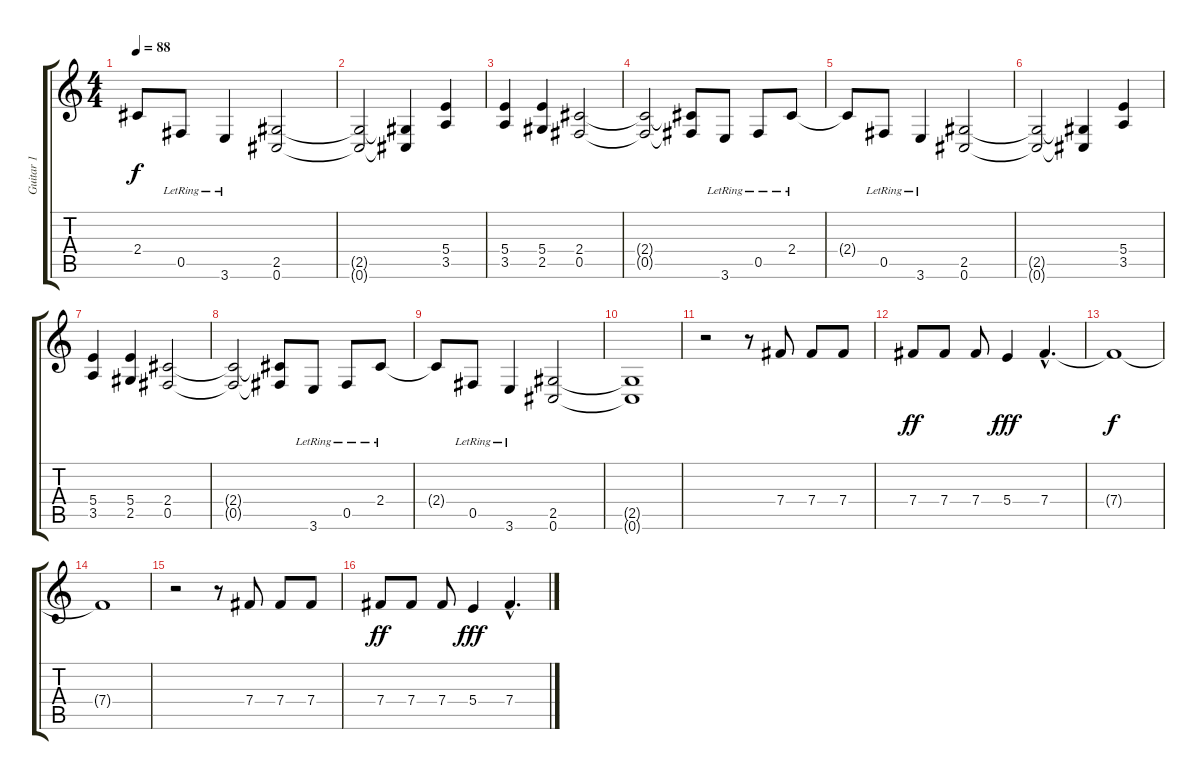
\track ("Guitar 1" "Guitar 1") {instrument electricguitarclean}
\staff {score tabs}
\tuning (Db4 Ab3 E3 B2 Gb2 Db2) {hide}
\ts (4 4)
\tempo 88
\clef g2
\ks c
2.4{t}.8{dy f} 0.5{lr}.8 3.6{lr}.4 (2.5 0.6).2 |
(2.5{t} 0.6{t}).2 (2.5{t} 0.6{t}).4 (5.4 3.5).4 |
(5.4 3.5).4 (5.4 2.5).4 (2.4 0.5).2 |
(2.4{t} 0.5{t}).2 (2.4{t} 0.5{t}).8 3.6{lr}.8 0.5{lr}.8 2.4{lr}.8 |
2.4{t}.8 0.5{lr}.8 3.6{lr}.4 (2.5 0.6).2 |
(2.5{t} 0.6{t}).2 (2.5{t} 0.6{t}).4 (5.4 3.5).4 |
(5.4 3.5).4 (5.4 2.5).4 (2.4 0.5).2 |
(2.4{t} 0.5{t}).2 (2.4{t} 0.5{t}).8 3.6{lr}.8 0.5{lr}.8 2.4{lr}.8 |
2.4{t}.8 0.5{lr}.8 3.6{lr}.4 (2.5 0.6).2 |
(2.5{t} 0.6{t}).1 |
r.2 r.8 7.4.8 7.4.8 7.4.8 |
7.4.8{dy ff} 7.4.8 7.4.8 5.4.4{dy fff} 7.4{hac}.4{d} |
7.4{t}.1{dy f} |
7.4{t}.1 |
r.2 r.8 7.4.8 7.4.8 7.4.8 |
7.4.8{dy ff} 7.4.8 7.4.8 5.4.4{dy fff} 7.4{hac}.4{d}
